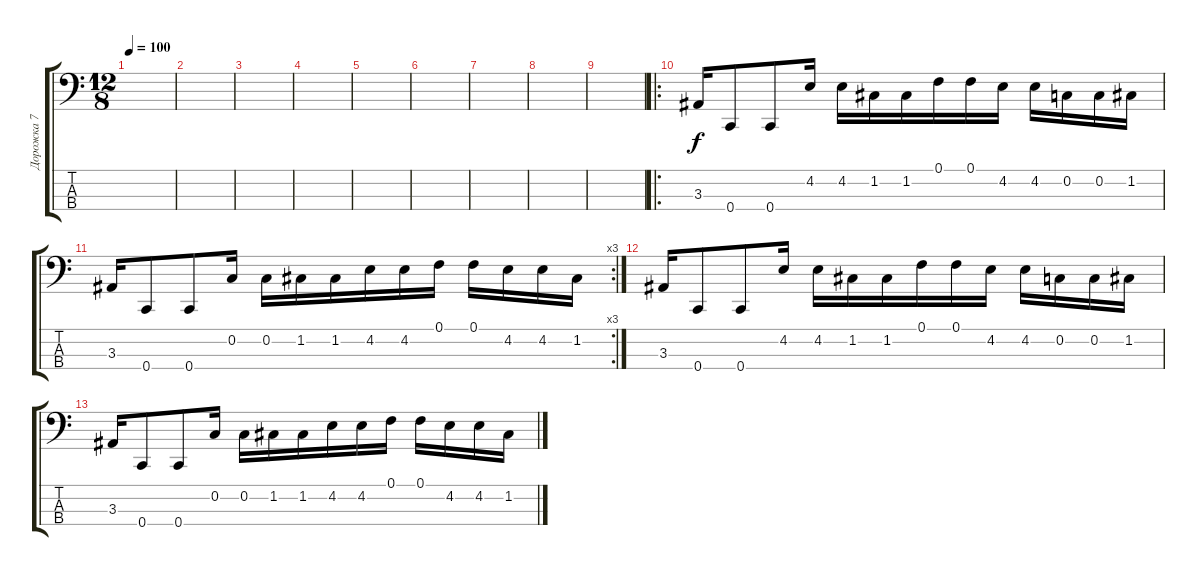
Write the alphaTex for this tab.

\track ("Дорожка 7" "Дорожка 7") {instrument electricbassfinger}
\staff {score tabs}
\tuning (F2 C2 G1 C1) {hide}
\ts (12 8)
\tempo 100
\clef f4
\ks c
|
|
|
|
|
|
|
|
|
\ro
3.3.16 0.4.8 0.4.8 4.2.16 4.2.16 1.2.16 1.2.16 0.1.16 0.1.16 4.2.16 4.2.16 0.2.16 0.2.16 1.2.16 |
\rc 3
3.3.16 0.4.8 0.4.8 0.2.16 0.2.16 1.2.16 1.2.16 4.2.16 4.2.16 0.1.16 0.1.16 4.2.16 4.2.16 1.2.16 |
3.3.16 0.4.8 0.4.8 4.2.16 4.2.16 1.2.16 1.2.16 0.1.16 0.1.16 4.2.16 4.2.16 0.2.16 0.2.16 1.2.16 |
3.3.16 0.4.8 0.4.8 0.2.16 0.2.16 1.2.16 1.2.16 4.2.16 4.2.16 0.1.16 0.1.16 4.2.16 4.2.16 1.2.16
